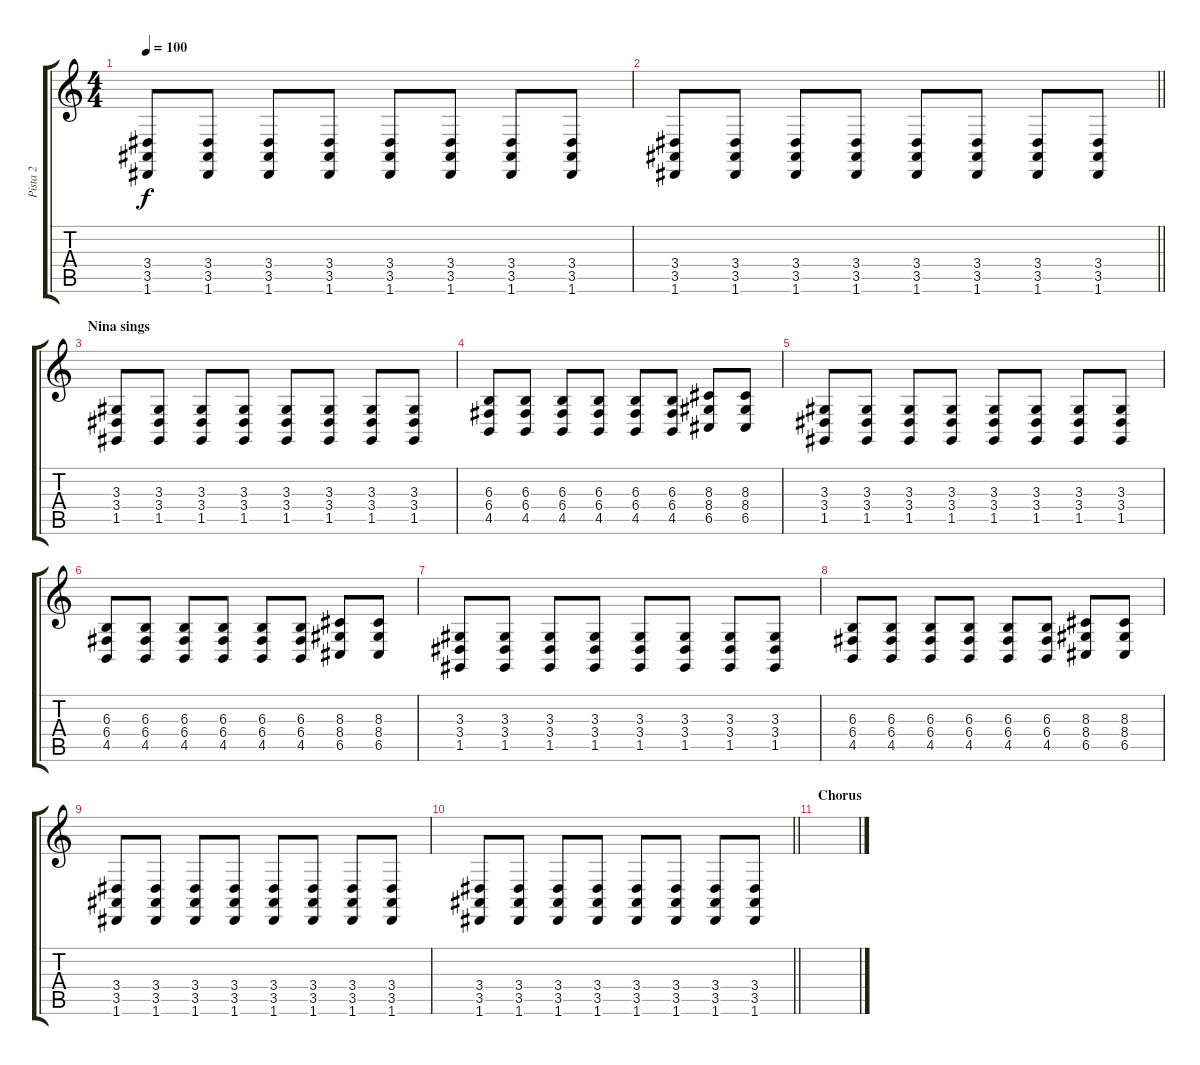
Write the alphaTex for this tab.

\track ("Pista 2" "Pista 2") {instrument pizzicatostrings}
\staff {score tabs}
\tuning (D4 A3 F3 C3 G2 D2) {hide}
\ts (4 4)
\tempo 100
\clef g2
\ks c
(3.4 3.5 1.6).8{dy f} (3.4 3.5 1.6).8 (3.4 3.5 1.6).8 (3.4 3.5 1.6).8 (3.4 3.5 1.6).8 (3.4 3.5 1.6).8 (3.4 3.5 1.6).8 (3.4 3.5 1.6).8 |
\barLineRight lightlight
(3.4 3.5 1.6).8 (3.4 3.5 1.6).8 (3.4 3.5 1.6).8 (3.4 3.5 1.6).8 (3.4 3.5 1.6).8 (3.4 3.5 1.6).8 (3.4 3.5 1.6).8 (3.4 3.5 1.6).8 |
\section ("" "Nina sings")
(3.3 3.4 1.5).8 (3.3 3.4 1.5).8 (3.3 3.4 1.5).8 (3.3 3.4 1.5).8 (3.3 3.4 1.5).8 (3.3 3.4 1.5).8 (3.3 3.4 1.5).8 (3.3 3.4 1.5).8 |
(6.3 6.4 4.5).8 (6.3 6.4 4.5).8 (6.3 6.4 4.5).8 (6.3 6.4 4.5).8 (6.3 6.4 4.5).8 (6.3 6.4 4.5).8 (8.3 8.4 6.5).8 (8.3 8.4 6.5).8 |
(3.3 3.4 1.5).8 (3.3 3.4 1.5).8 (3.3 3.4 1.5).8 (3.3 3.4 1.5).8 (3.3 3.4 1.5).8 (3.3 3.4 1.5).8 (3.3 3.4 1.5).8 (3.3 3.4 1.5).8 |
(6.3 6.4 4.5).8 (6.3 6.4 4.5).8 (6.3 6.4 4.5).8 (6.3 6.4 4.5).8 (6.3 6.4 4.5).8 (6.3 6.4 4.5).8 (8.3 8.4 6.5).8 (8.3 8.4 6.5).8 |
(3.3 3.4 1.5).8 (3.3 3.4 1.5).8 (3.3 3.4 1.5).8 (3.3 3.4 1.5).8 (3.3 3.4 1.5).8 (3.3 3.4 1.5).8 (3.3 3.4 1.5).8 (3.3 3.4 1.5).8 |
(6.3 6.4 4.5).8 (6.3 6.4 4.5).8 (6.3 6.4 4.5).8 (6.3 6.4 4.5).8 (6.3 6.4 4.5).8 (6.3 6.4 4.5).8 (8.3 8.4 6.5).8 (8.3 8.4 6.5).8 |
(3.4 3.5 1.6).8 (3.4 3.5 1.6).8 (3.4 3.5 1.6).8 (3.4 3.5 1.6).8 (3.4 3.5 1.6).8 (3.4 3.5 1.6).8 (3.4 3.5 1.6).8 (3.4 3.5 1.6).8 |
\barLineRight lightlight
(3.4 3.5 1.6).8 (3.4 3.5 1.6).8 (3.4 3.5 1.6).8 (3.4 3.5 1.6).8 (3.4 3.5 1.6).8 (3.4 3.5 1.6).8 (3.4 3.5 1.6).8 (3.4 3.5 1.6).8 |
\section ("" "Chorus")
